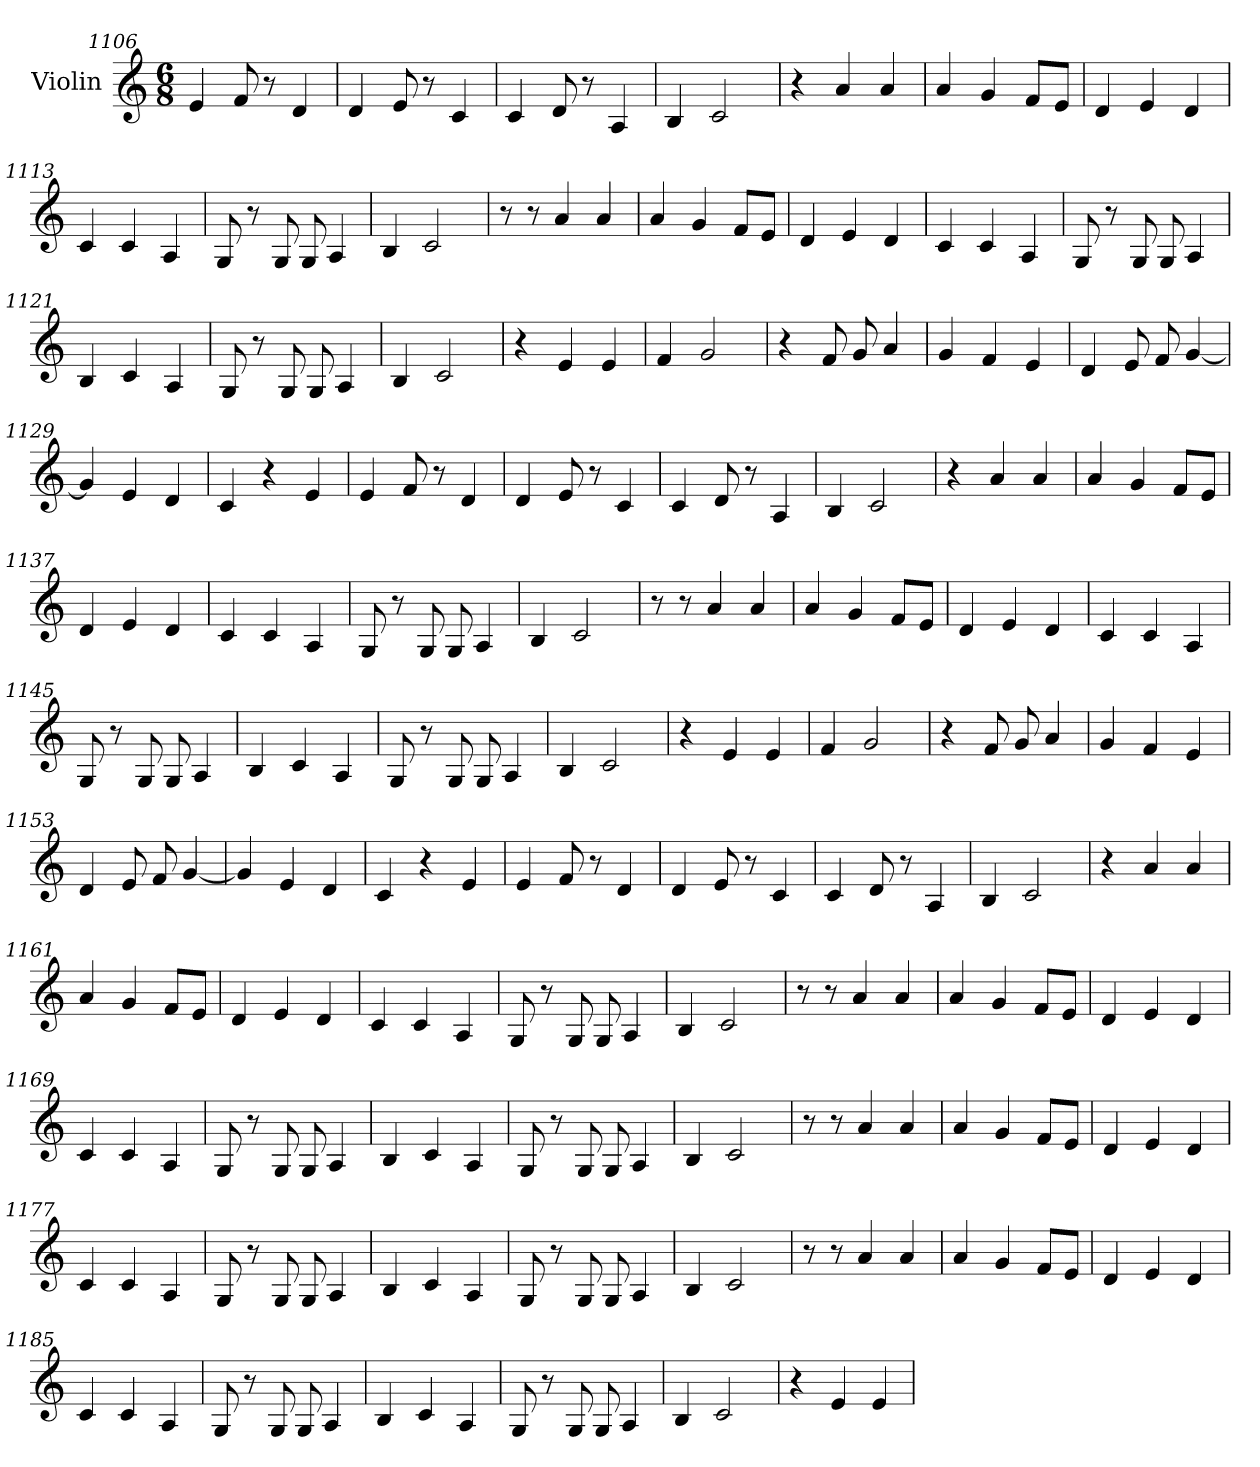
**kern
*part1
*staff1
*I"Violin
*clefG2
*k[]
*M6/8
=1106
4e/
8f/
8r
4d/
=1107
4d/
8e/
8r
4c/
=1108
4c/
8d/
8r
4A/
=1109
4B/
2c/
!!LO:LB:g=z
=1110
4r
4a/
4a/
=1111
4a/
4g/
8f/L
8e/J
=1112
4d/
4e/
4d/
=1113
4c/
4c/
4A/
=1114
8G/
8r
8G/
8G/
4A/
=1115
4B/
2c/
=1116
8r
8r
4a/
4a/
!!LO:LB:g=z
=1117
4a/
4g/
8f/L
8e/J
=1118
4d/
4e/
4d/
=1119
4c/
4c/
4A/
=1120
8G/
8r
8G/
8G/
4A/
=1121
4B/
4c/
4A/
=1122
8G/
8r
8G/
8G/
4A/
=1123
4B/
2c/
!!LO:PB:g=z
=1124
4r
4e/
4e/
=1125
4f/
2g/
=1126
4r
8f/
8g/
4a/
=1127
4g/
4f/
4e/
=1128
4d/
8e/
8f/
[4g/
=1129
4g/]
4e/
4d/
=1130
4c/
4r
4e/
!!LO:LB:g=z
=1131
4e/
8f/
8r
4d/
=1132
4d/
8e/
8r
4c/
=1133
4c/
8d/
8r
4A/
=1134
4B/
2c/
=1135
4r
4a/
4a/
=1136
4a/
4g/
8f/L
8e/J
=1137
4d/
4e/
4d/
!!LO:LB:g=z
=1138
4c/
4c/
4A/
=1139
8G/
8r
8G/
8G/
4A/
=1140
4B/
2c/
=1141
8r
8r
4a/
4a/
=1142
4a/
4g/
8f/L
8e/J
=1143
4d/
4e/
4d/
=1144
4c/
4c/
4A/
!!LO:LB:g=z
=1145
8G/
8r
8G/
8G/
4A/
=1146
4B/
4c/
4A/
=1147
8G/
8r
8G/
8G/
4A/
=1148
4B/
2c/
=1149
4r
4e/
4e/
=1150
4f/
2g/
=1151
4r
8f/
8g/
4a/
!!LO:LB:g=z
=1152
4g/
4f/
4e/
=1153
4d/
8e/
8f/
[4g/
=1154
4g/]
4e/
4d/
=1155
4c/
4r
4e/
=1156
4e/
8f/
8r
4d/
=1157
4d/
8e/
8r
4c/
=1158
4c/
8d/
8r
4A/
!!LO:LB:g=z
=1159
4B/
2c/
=1160
4r
4a/
4a/
=1161
4a/
4g/
8f/L
8e/J
=1162
4d/
4e/
4d/
=1163
4c/
4c/
4A/
=1164
8G/
8r
8G/
8G/
4A/
=1165
4B/
2c/
!!LO:LB:g=z
=1166
8r
8r
4a/
4a/
=1167
4a/
4g/
8f/L
8e/J
=1168
4d/
4e/
4d/
=1169
4c/
4c/
4A/
=1170
8G/
8r
8G/
8G/
4A/
=1171
4B/
4c/
4A/
!!LO:LB:g=z
=1172
8G/
8r
8G/
8G/
4A/
=1173
4B/
2c/
=1174
8r
8r
4a/
4a/
=1175
4a/
4g/
8f/L
8e/J
=1176
4d/
4e/
4d/
=1177
4c/
4c/
4A/
=1178
8G/
8r
8G/
8G/
4A/
!!LO:PB:g=z
=1179
4B/
4c/
4A/
=1180
8G/
8r
8G/
8G/
4A/
=1181
4B/
2c/
=1182
8r
8r
4a/
4a/
=1183
4a/
4g/
8f/L
8e/J
=1184
4d/
4e/
4d/
=1185
4c/
4c/
4A/
!!LO:LB:g=z
=1186
8G/
8r
8G/
8G/
4A/
=1187
4B/
4c/
4A/
=1188
8G/
8r
8G/
8G/
4A/
=1189
4B/
2c/
=1190
4r
4e/
4e/
=
*-
